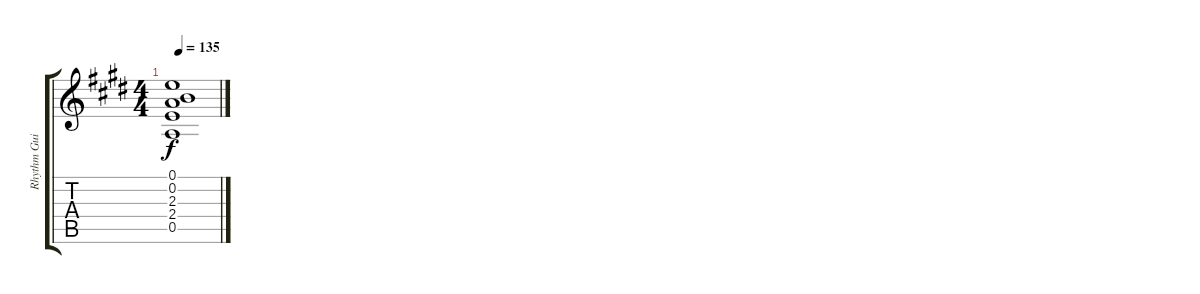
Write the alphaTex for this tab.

\track ("Rhythm Guitar" "Rhythm Gui") {instrument electricguitarclean}
\staff {score tabs}
\tuning (E4 B3 G3 D3 A2 E2) {hide}
\ts (4 4)
\tempo 135
\clef g2
\ks e
(0.1{t} 0.2{t} 2.3{t} 2.4{t} 0.5{t}).1{dy f}
